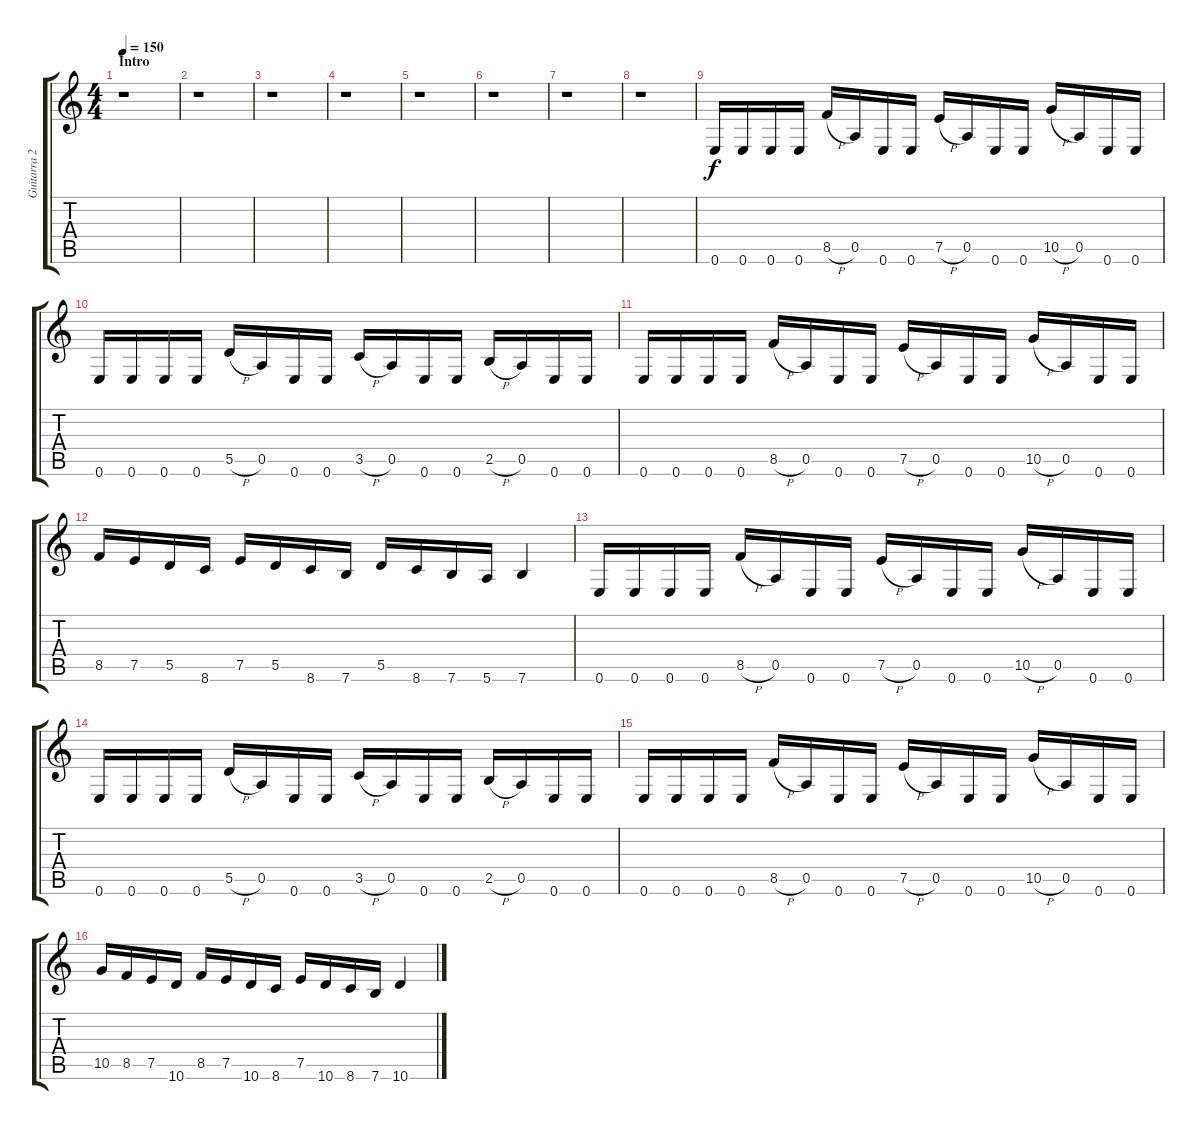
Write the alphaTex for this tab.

\track ("Guitarra 2" "Guitarra 2") {instrument distortionguitar}
\staff {score tabs}
\tuning (E4 B3 G3 D3 A2 E2) {hide}
\ts (4 4)
\section ("" "Intro")
\tempo 150
\clef g2
\ks c
r.1{dy f instrument distortionguitar} |
r.1 |
r.1 |
r.1 |
r.1 |
r.1 |
r.1 |
r.1 |
0.6.16 0.6.16 0.6.16 0.6.16 8.5{h}.16 0.5.16 0.6.16 0.6.16 7.5{h}.16 0.5.16 0.6.16 0.6.16 10.5{h}.16 0.5.16 0.6.16 0.6.16 |
0.6.16 0.6.16 0.6.16 0.6.16 5.5{h}.16 0.5.16 0.6.16 0.6.16 3.5{h}.16 0.5.16 0.6.16 0.6.16 2.5{h}.16 0.5.16 0.6.16 0.6.16 |
0.6.16 0.6.16 0.6.16 0.6.16 8.5{h}.16 0.5.16 0.6.16 0.6.16 7.5{h}.16 0.5.16 0.6.16 0.6.16 10.5{h}.16 0.5.16 0.6.16 0.6.16 |
8.5.16 7.5.16 5.5.16 8.6.16 7.5.16 5.5.16 8.6.16 7.6.16 5.5.16 8.6.16 7.6.16 5.6.16 7.6.4 |
0.6.16 0.6.16 0.6.16 0.6.16 8.5{h}.16 0.5.16 0.6.16 0.6.16 7.5{h}.16 0.5.16 0.6.16 0.6.16 10.5{h}.16 0.5.16 0.6.16 0.6.16 |
0.6.16 0.6.16 0.6.16 0.6.16 5.5{h}.16 0.5.16 0.6.16 0.6.16 3.5{h}.16 0.5.16 0.6.16 0.6.16 2.5{h}.16 0.5.16 0.6.16 0.6.16 |
0.6.16 0.6.16 0.6.16 0.6.16 8.5{h}.16 0.5.16 0.6.16 0.6.16 7.5{h}.16 0.5.16 0.6.16 0.6.16 10.5{h}.16 0.5.16 0.6.16 0.6.16 |
10.5.16 8.5.16 7.5.16 10.6.16 8.5.16 7.5.16 10.6.16 8.6.16 7.5.16 10.6.16 8.6.16 7.6.16 10.6.4
